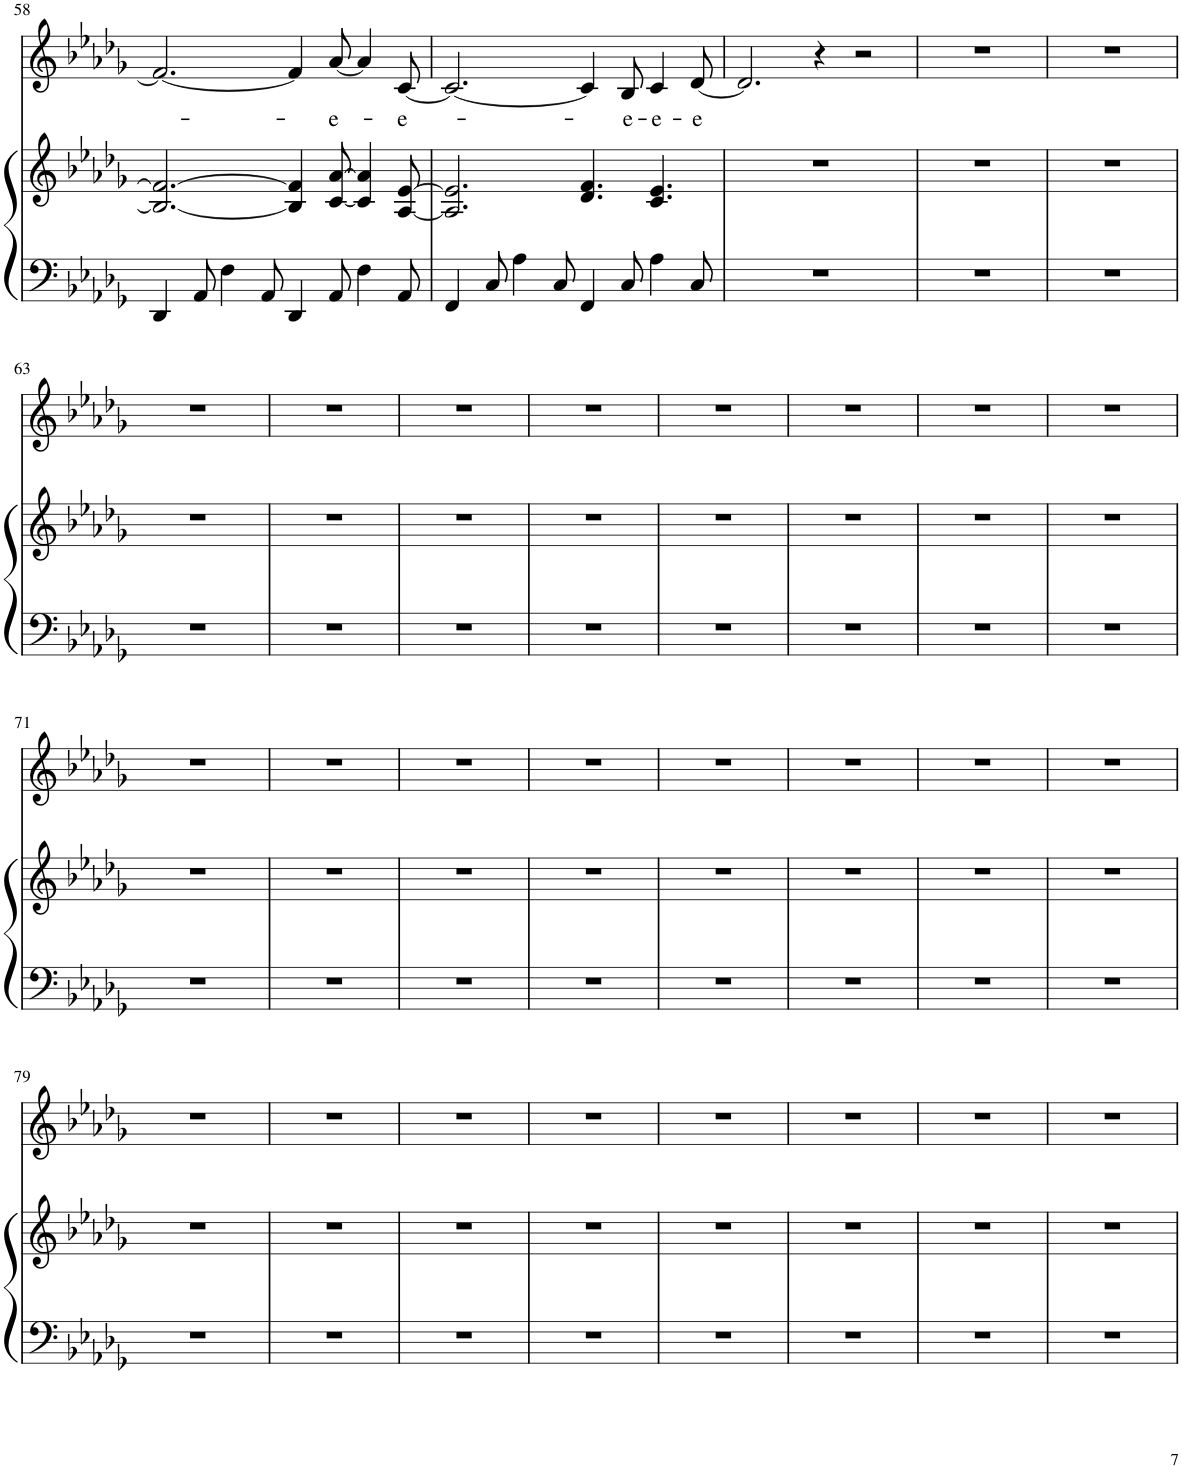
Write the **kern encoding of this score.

**kern	**kern	**kern	**text
*part2	*part2	*part1	*part1
*staff3	*staff2	*staff1	*staff1
*I"Piano	*	*I"Voice	*
*I'Pno	*	*	*
!!LO:PB:g=z
*clefF4	*clefG2	*clefG2	*
*k[b-e-a-d-g-]	*k[b-e-a-d-g-]	*k[b-e-a-d-g-]	*
*M12/8	*M12/8	*M12/8	*
=58	=58	=58	=58
4DD-/	2.B-/_ 2.f/_	2.f/_	.
8AA-/	.	.	.
4F\	.	.	.
8AA-/	.	.	.
4DD-/	4B-/] 4f/]	4f/]	.
!	!	!	!LO:LY:b
8AA-/	[8c/ [8a-/	[8a-/	-e-
4F\	4c/] 4a-/]	4a-/]	.
!	!	!	!LO:LY:b
8AA-/	[8A-/ [8e-/	[8c/	-e-
=59	=59	=59	=59
4FF/	2.A-/] 2.e-/]	2.c/_	.
8C/	.	.	.
4A-\	.	.	.
8C/	.	.	.
4FF/	4.d-/ 4.f/	4c/]	.
!	!	!	!LO:LY:b
8C/	.	8B-/	-e-
!	!	!	!LO:LY:b
4A-\	4.c/ 4.e-/	4c/	-e-
!	!	!	!LO:LY:b
8C/	.	[8d-/	-e
=60	=60	=60	=60
1.r	1.r	2.d-/]	.
.	.	4r	.
.	.	2r	.
=61	=61	=61	=61
1.r	1.r	1.r	.
=62	=62	=62	=62
1.r	1.r	1.r	.
!!LO:LB:g=z
=63	=63	=63	=63
1.r	1.r	1.r	.
=64	=64	=64	=64
1.r	1.r	1.r	.
=65	=65	=65	=65
1.r	1.r	1.r	.
=66	=66	=66	=66
1.r	1.r	1.r	.
=67	=67	=67	=67
1.r	1.r	1.r	.
=68	=68	=68	=68
1.r	1.r	1.r	.
=69	=69	=69	=69
1.r	1.r	1.r	.
=70	=70	=70	=70
1.r	1.r	1.r	.
!!LO:LB:g=z
=71	=71	=71	=71
1.r	1.r	1.r	.
=72	=72	=72	=72
1.r	1.r	1.r	.
=73	=73	=73	=73
1.r	1.r	1.r	.
=74	=74	=74	=74
1.r	1.r	1.r	.
=75	=75	=75	=75
1.r	1.r	1.r	.
=76	=76	=76	=76
1.r	1.r	1.r	.
=77	=77	=77	=77
1.r	1.r	1.r	.
=78	=78	=78	=78
1.r	1.r	1.r	.
!!LO:LB:g=z
=79	=79	=79	=79
1.r	1.r	1.r	.
=80	=80	=80	=80
1.r	1.r	1.r	.
=81	=81	=81	=81
1.r	1.r	1.r	.
=82	=82	=82	=82
1.r	1.r	1.r	.
=83	=83	=83	=83
1.r	1.r	1.r	.
=84	=84	=84	=84
1.r	1.r	1.r	.
=85	=85	=85	=85
1.r	1.r	1.r	.
=86	=86	=86	=86
1.r	1.r	1.r	.
=	=	=	=
*-	*-	*-	*-
